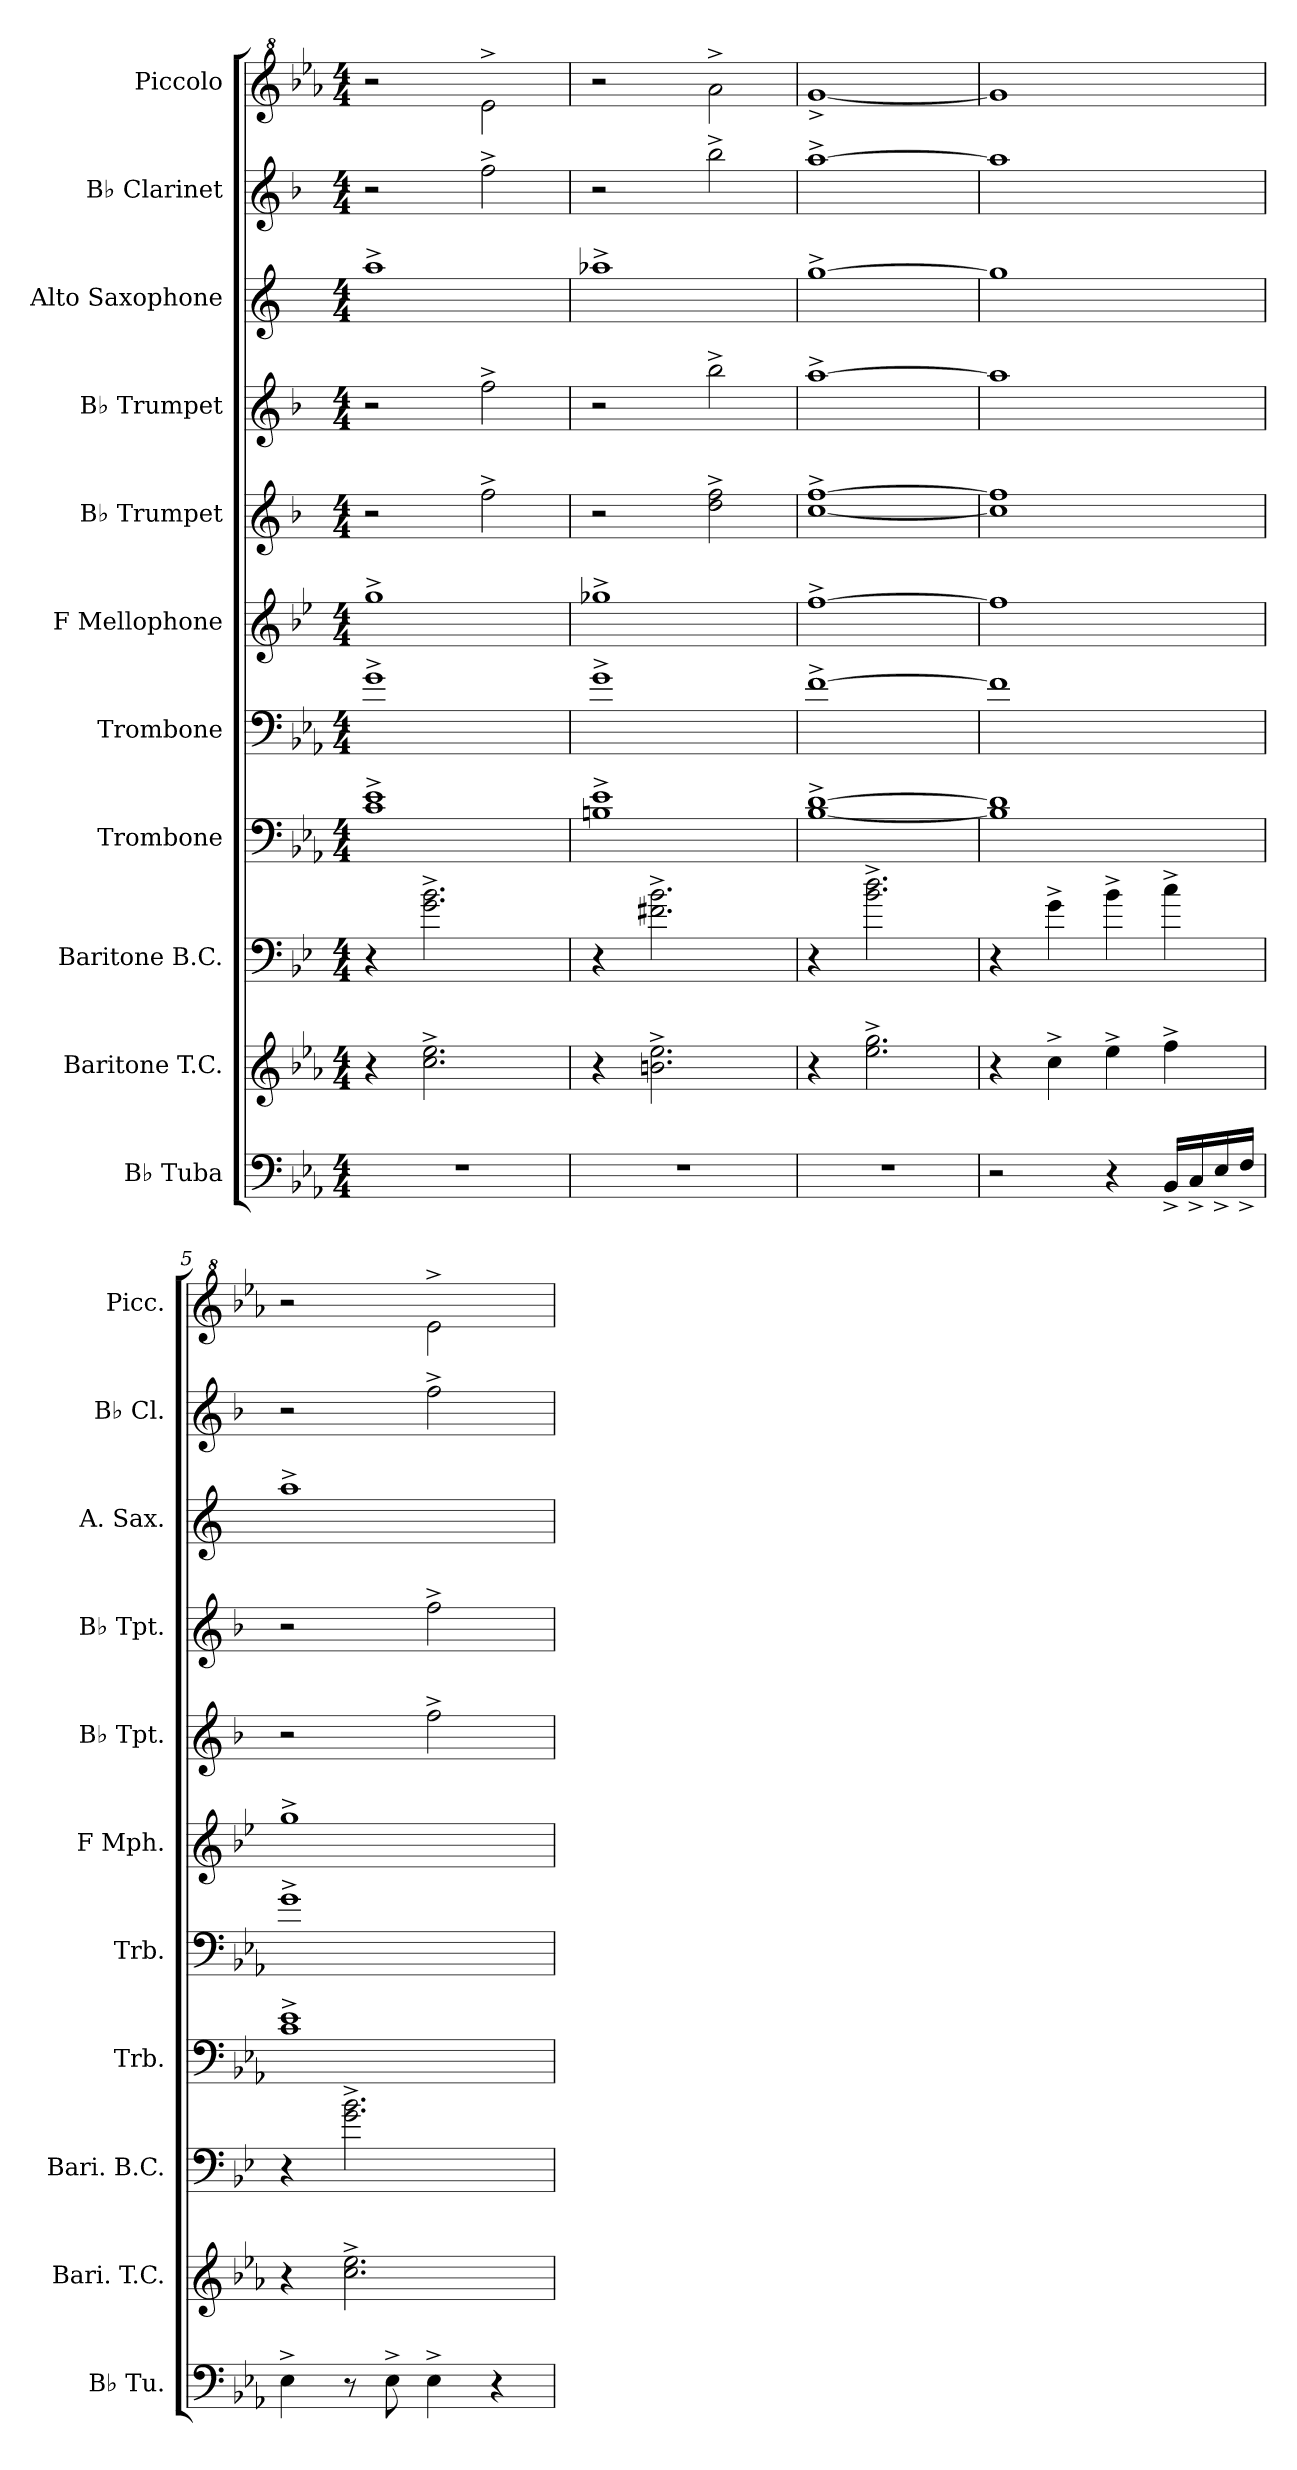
**kern	**kern	**kern	**kern	**kern	**kern	**kern	**kern	**kern	**kern	**kern
*part11	*part10	*part9	*part8	*part7	*part6	*part5	*part4	*part3	*part2	*part1
*staff11	*staff10	*staff9	*staff8	*staff7	*staff6	*staff5	*staff4	*staff3	*staff2	*staff1
*I"B♭ Tuba	*I"Baritone T.C.	*I"Baritone B.C.	*I"Trombone	*I"Trombone	*I"F Mellophone	*I"B♭ Trumpet	*I"B♭ Trumpet	*I"Alto Saxophone	*I"B♭ Clarinet	*I"Piccolo
*I'B♭ Tu.	*I'Bari. T.C.	*I'Bari. B.C.	*I'Trb.	*I'Trb.	*I'F Mph.	*I'B♭ Tpt.	*I'B♭ Tpt.	*I'A. Sax.	*I'B♭ Cl.	*I'Picc.
*clefF4	*clefG2	*clefF4	*clefF4	*clefF4	*clefG2	*clefG2	*clefG2	*clefG2	*clefG2	*clefG^2
*	*ITrd8c14	*ITrd4c7	*	*	*ITrd4c7	*ITrd1c2	*ITrd1c2	*ITrd5c9	*ITrd1c2	*ITrd-7c-12
*k[b-e-a-]	*k[b-e-a-]	*k[b-e-a-]	*k[b-e-a-]	*k[b-e-a-]	*k[b-e-a-]	*k[b-e-a-]	*k[b-e-a-]	*k[b-e-a-]	*k[b-e-a-]	*k[b-e-a-]
*E-:	*E-:	*E-:	*E-:	*E-:	*E-:	*E-:	*E-:	*E-:	*E-:	*E-:
*M4/4	*M4/4	*M4/4	*M4/4	*M4/4	*M4/4	*M4/4	*M4/4	*M4/4	*M4/4	*M4/4
=1	=1	=1	=1	=1	=1	=1	=1	=1	=1	=1
1r	4r	4r	1c^ 1e-^	1g^	1cc^	2r	2r	1cc^	2r	2r
.	2.c\^ 2.e-\^	2.c\^ 2.e-\^	.	.	.	.	.	.	.	.
.	.	.	.	.	.	2ee-^\	2ee-^\	.	2ee-^\	2eee-^\
=2	=2	=2	=2	=2	=2	=2	=2	=2	=2	=2
1r	4r	4r	1Bn^ 1e-^	1g^	1cc-X^	2r	2r	1cc-X^	2r	2r
.	2.Bn\^ 2.e-\^	2.Bn\^ 2.e-\^	.	.	.	.	.	.	.	.
.	.	.	.	.	.	2cc\^ 2ee-\^	2aa-^\	.	2aa-^\	2aaa-^\
=3	=3	=3	=3	=3	=3	=3	=3	=3	=3	=3
1r	4r	4r	[1B-^ [1d^	[1f^	[1b-^	[1b-^ [1ee-^	[1gg^	[1b-^	[1gg^	[1ggg^
.	2.e-\^ 2.g\^	2.e-\^ 2.g\^	.	.	.	.	.	.	.	.
=4	=4	=4	=4	=4	=4	=4	=4	=4	=4	=4
2r	4r	4r	1B-] 1d]	1f]	1b-]	1b-] 1ee-]	1gg]	1b-]	1gg]	1ggg]
.	4c^\	4c^\	.	.	.	.	.	.	.	.
4r	4e-^\	4e-^\	.	.	.	.	.	.	.	.
16BB-^/LL	4f^\	4f^\	.	.	.	.	.	.	.	.
16C^/	.	.	.	.	.	.	.	.	.	.
16E-^/	.	.	.	.	.	.	.	.	.	.
16F^/JJ	.	.	.	.	.	.	.	.	.	.
=5	=5	=5	=5	=5	=5	=5	=5	=5	=5	=5
4E-^\	4r	4r	1c^ 1e-^	1g^	1cc^	2r	2r	1cc^	2r	2r
8r	2.c\^ 2.e-\^	2.c\^ 2.e-\^	.	.	.	.	.	.	.	.
8E-^\	.	.	.	.	.	.	.	.	.	.
4E-^\	.	.	.	.	.	2ee-^\	2ee-^\	.	2ee-^\	2eee-^\
4r	.	.	.	.	.	.	.	.	.	.
=	=	=	=	=	=	=	=	=	=	=
*-	*-	*-	*-	*-	*-	*-	*-	*-	*-	*-
